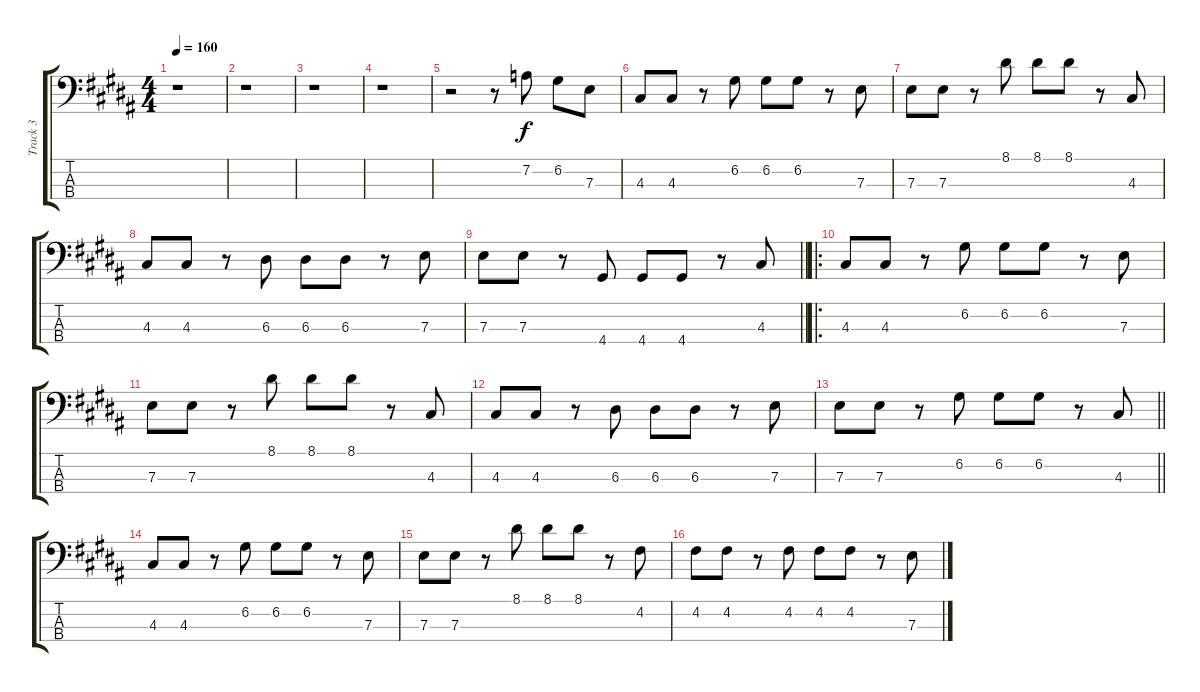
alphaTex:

\track ("Track 3" "Track 3") {instrument electricbasspick}
\staff {score tabs}
\tuning (G2 D2 A1 E1) {hide}
\ts (4 4)
\tempo 160
\clef f4
\ks b
r.1{dy f instrument electricbasspick} |
\ks g#minor
r.1 |
r.1 |
r.1 |
r.2 r.8 7.2.8 6.2.8 7.3.8 |
\ks b
4.3.8 4.3.8 r.8 6.2.8 6.2.8 6.2.8 r.8 7.3.8 |
\ks g#minor
7.3.8 7.3.8 r.8 8.1.8 8.1.8 8.1.8 r.8 4.3.8 |
4.3.8 4.3.8 r.8 6.3.8 6.3.8 6.3.8 r.8 7.3.8 |
\barLineRight lightlight
7.3.8 7.3.8 r.8 4.4.8 4.4.8 4.4.8 r.8 4.3.8 |
\ro
\ks b
4.3.8 4.3.8 r.8 6.2.8 6.2.8 6.2.8 r.8 7.3.8 |
\ks g#minor
7.3.8 7.3.8 r.8 8.1.8 8.1.8 8.1.8 r.8 4.3.8 |
4.3.8 4.3.8 r.8 6.3.8 6.3.8 6.3.8 r.8 7.3.8 |
\barLineRight lightlight
7.3.8 7.3.8 r.8 6.2.8 6.2.8 6.2.8 r.8 4.3.8 |
\ks b
4.3.8 4.3.8 r.8 6.2.8 6.2.8 6.2.8 r.8 7.3.8 |
\ks g#minor
7.3.8 7.3.8 r.8 8.1.8 8.1.8 8.1.8 r.8 4.2.8 |
4.2.8 4.2.8 r.8 4.2.8 4.2.8 4.2.8 r.8 7.3.8
